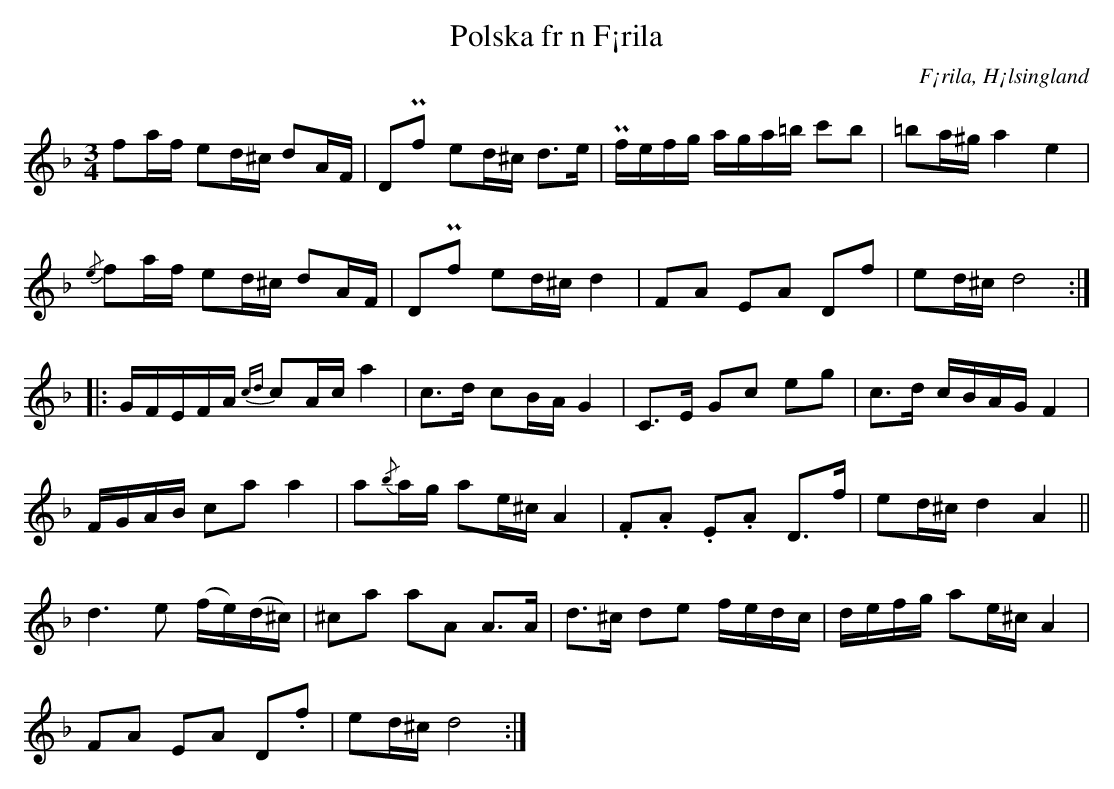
X:1
T: Polska fr n F¡rila
O: F¡rila, H¡lsingland
M: 3/4
L: 1/16
K: Dm
f2af e2d^c d2AF | D2Pf2 e2d^c d2>e2 | Pfefg aga=b c'2b2 | =b2a^g a4 e4 |
{/e}f2af e2d^c d2AF | D2Pf2 e2d^c d4 | F2A2 E2A2 D2f2 | e2d^c d8 ::
G4/5F4/5E4/5F4/5A4/5 {cd}c2Ac a4 | c2>d2 c2BA G4 | C2>E2 G2c2 e2g2 | c2>d2 cBAG F4 |
FGAB c2a2 a4 | a2{/b}ag a2e^c A4 | .F2.A2 .E2.A2 D2>f2 | e2d^c d4 A4 ||
d6e2 (fe)(d^c) | ^c2a2 a2A2 A2>A2 | d2>^c2 d2e2 fedc | defg a2e^c A4 |
F2A2 E2A2 D2.f2 | e2d^c d8 :|
